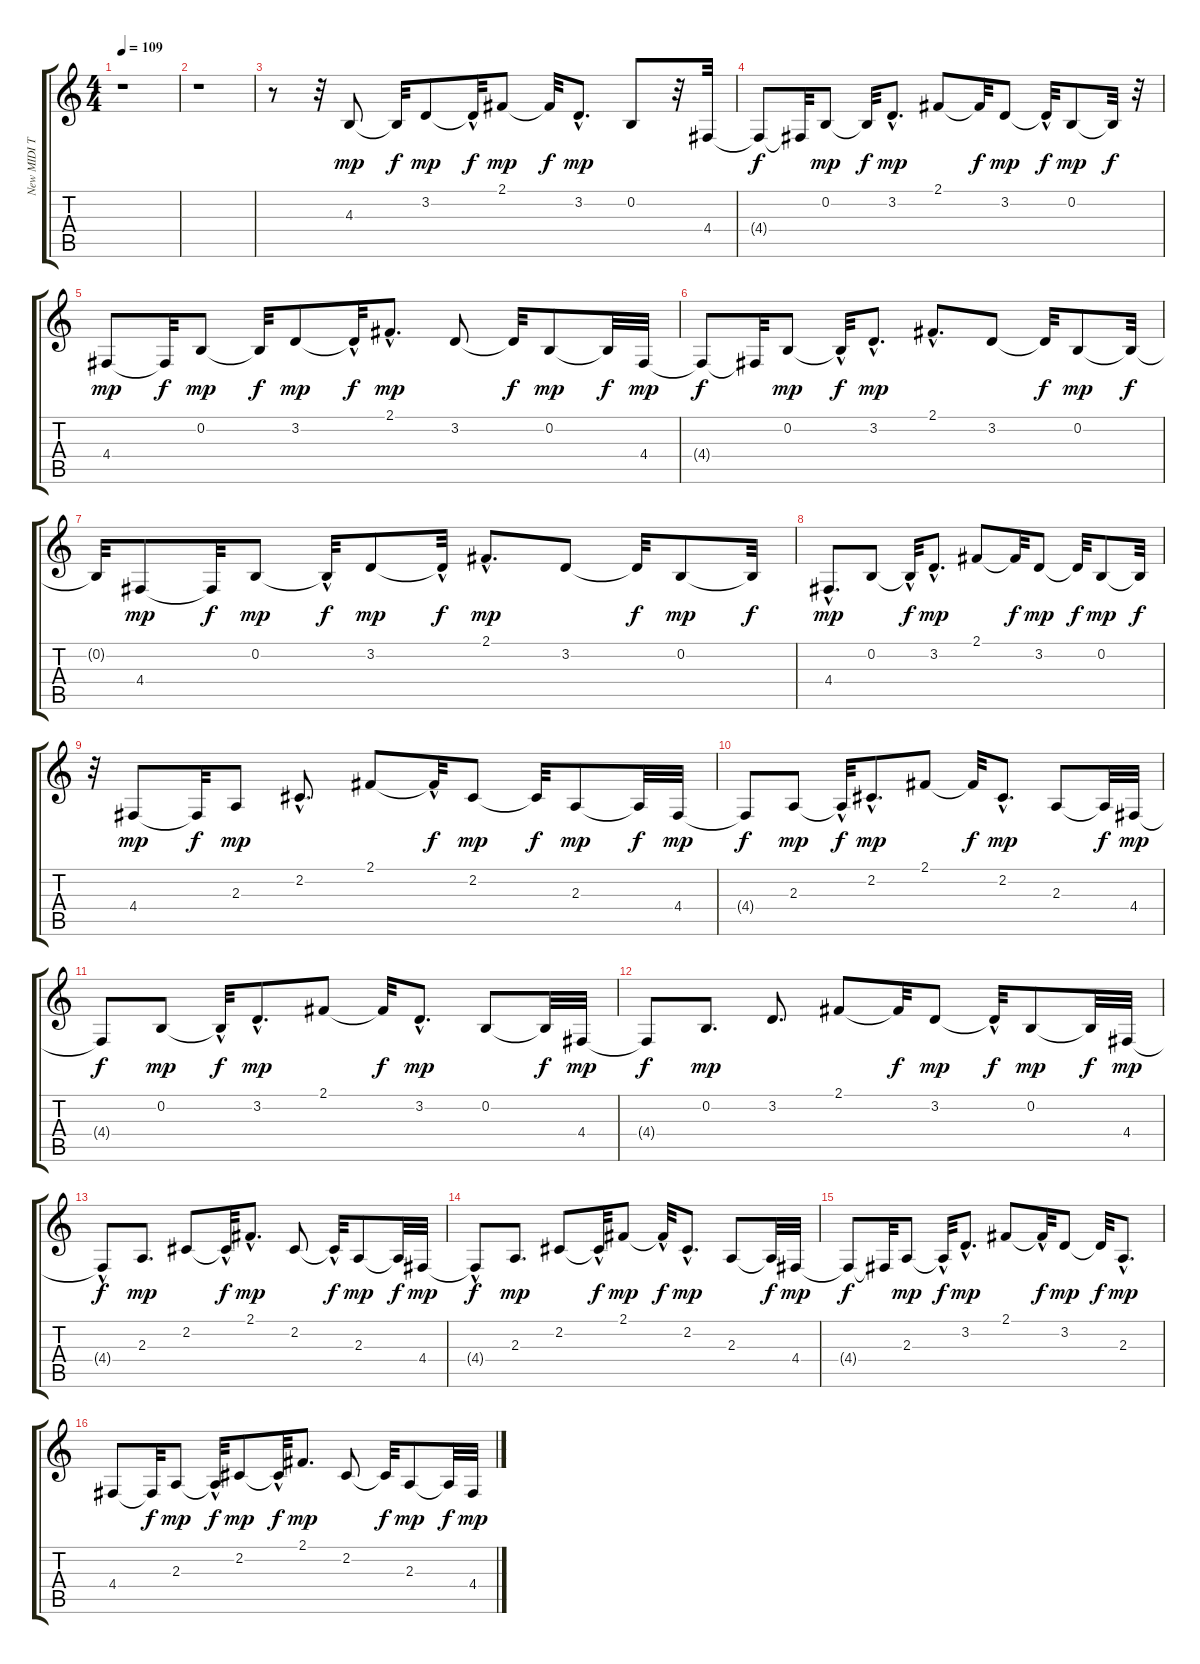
\track ("New MIDI Track" "New MIDI T") {instrument orchestralharp}
\staff {score tabs}
\tuning (E4 B3 G3 D3 A2 E2) {hide}
\ts (4 4)
\tempo 109
\clef g2
\ks c
r.1{dy mp instrument orchestralharp} |
r.1 |
r.8 r.32 4.3.8 4.3{t}.32{dy f} 3.2.8{dy mp} 3.2{hac t}.32{dy f} 2.1.8{dy mp} 2.1{t}.32{dy f} 3.2{hac}.8{d dy mp} 0.2.8 r.32 4.4.32 |
4.4{t}.8{dy f} 4.4{t}.32 0.2.8{dy mp} 0.2{t}.32{dy f} 3.2{hac}.8{d dy mp} 2.1.8 2.1{t}.32{dy f} 3.2.8{dy mp} 3.2{hac t}.32{dy f} 0.2.8{dy mp} 0.2{t}.32{dy f} r.32 |
4.4.8{dy mp} 4.4{t}.32{dy f} 0.2.8{dy mp} 0.2{t}.32{dy f} 3.2.8{dy mp} 3.2{hac t}.32{dy f} 2.1{hac}.8{d dy mp} 3.2.8 3.2{t}.32{dy f} 0.2.8{dy mp} 0.2{t}.32{dy f} 4.4.32{dy mp} |
4.4{t}.8{dy f} 4.4{t}.32 0.2.8{dy mp} 0.2{hac t}.32{dy f} 3.2{hac}.8{d dy mp} 2.1{hac}.8{d} 3.2.8 3.2{t}.32{dy f} 0.2.8{dy mp} 0.2{t}.32{dy f} |
0.2{t}.32 4.4.8{dy mp} 4.4{t}.32{dy f} 0.2.8{dy mp} 0.2{hac t}.32{dy f} 3.2.8{dy mp} 3.2{hac t}.32{dy f} 2.1{hac}.8{d dy mp} 3.2.8 3.2{t}.32{dy f} 0.2.8{dy mp} 0.2{t}.32{dy f} |
4.4{hac}.8{d dy mp} 0.2.8 0.2{hac t}.32{dy f} 3.2{hac}.8{d dy mp} 2.1.8 2.1{t}.32{dy f} 3.2.8{dy mp} 3.2{t}.32{dy f} 0.2.8{dy mp} 0.2{t}.32{dy f} |
r.32 4.4.8{dy mp} 4.4{t}.32{dy f} 2.3.8{dy mp} 2.2{hac}.8{d} 2.1.8 2.1{hac t}.32{dy f} 2.2.8{dy mp} 2.2{t}.32{dy f} 2.3.8{dy mp} 2.3{t}.32{dy f} 4.4.32{dy mp} |
4.4{t}.8{dy f} 2.3.8{dy mp} 2.3{hac t}.32{dy f} 2.2{hac}.8{d dy mp} 2.1.8 2.1{t}.32{dy f} 2.2{hac}.8{d dy mp} 2.3.8 2.3{t}.32{dy f} 4.4.32{dy mp} |
4.4{t}.8{dy f} 0.2.8{dy mp} 0.2{hac t}.32{dy f} 3.2{hac}.8{d dy mp} 2.1.8 2.1{t}.32{dy f} 3.2{hac}.8{d dy mp} 0.2.8 0.2{t}.32{dy f} 4.4.32{dy mp} |
4.4{t}.8{dy f} 0.2.8{d dy mp} 3.2.8{d} 2.1.8 2.1{t}.32{dy f} 3.2.8{dy mp} 3.2{hac t}.32{dy f} 0.2.8{dy mp} 0.2{t}.32{dy f} 4.4.32{dy mp} |
4.4{hac t}.8{dy f} 2.3.8{d dy mp} 2.2.8 2.2{hac t}.32{dy f} 2.1{hac}.8{d dy mp} 2.2.8 2.2{hac t}.32{dy f} 2.3.8{dy mp} 2.3{t}.32{dy f} 4.4.32{dy mp} |
4.4{hac t}.8{dy f} 2.3.8{d dy mp} 2.2.8 2.2{hac t}.32{dy f} 2.1.8{dy mp} 2.1{hac t}.32{dy f} 2.2{hac}.8{d dy mp} 2.3.8 2.3{t}.32{dy f} 4.4.32{dy mp} |
4.4{t}.8{dy f} 4.4{t}.32 2.3.8{dy mp} 2.3{hac t}.32{dy f} 3.2{hac}.8{d dy mp} 2.1.8 2.1{hac t}.32{dy f} 3.2.8{dy mp} 3.2{t}.32{dy f} 2.3{hac}.8{d dy mp} |
4.4.8 4.4{t}.32{dy f} 2.3.8{dy mp} 2.3{hac t}.32{dy f} 2.2.8{dy mp} 2.2{hac t}.32{dy f} 2.1.8{d dy mp} 2.2.8 2.2{t}.32{dy f} 2.3.8{dy mp} 2.3{t}.32{dy f} 4.4.32{dy mp}
